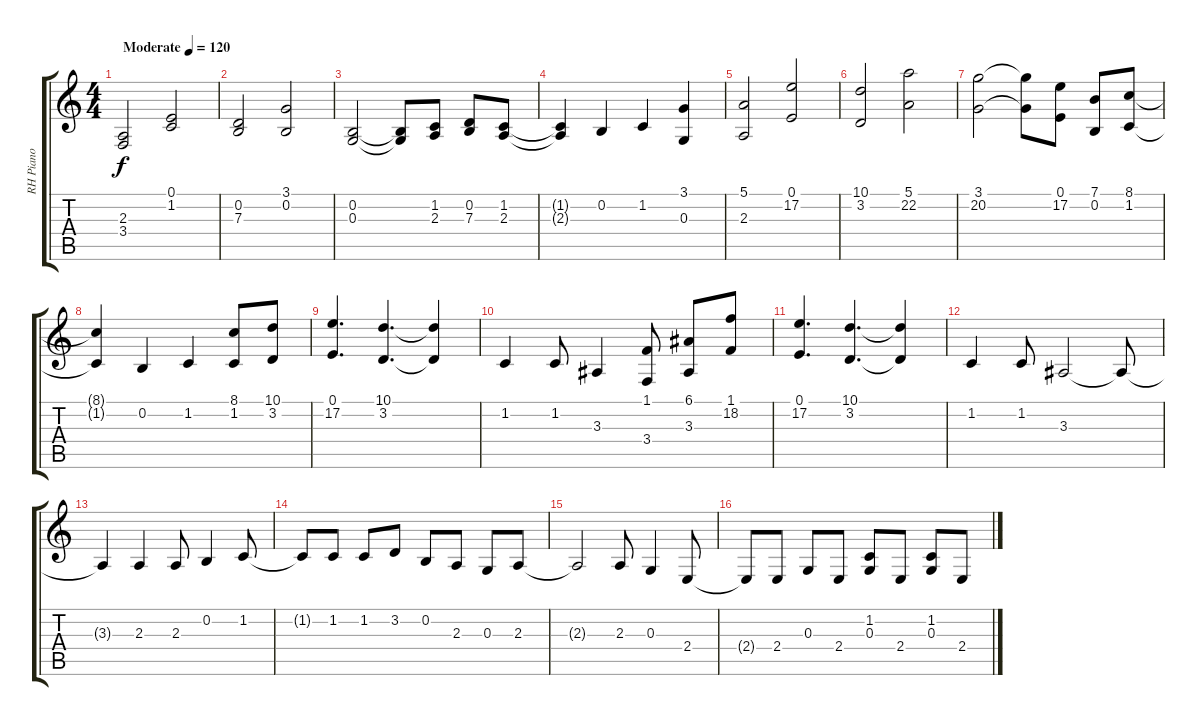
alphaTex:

\track ("RH Piano" "RH Piano") {instrument acousticgrandpiano}
\staff {score tabs}
\tuning (E4 B3 G3 D3 A2 E2) {hide}
\ts (4 4)
\tempo (120 "Moderate")
\clef g2
\ks c
(2.3 3.4).2{dy f instrument acousticgrandpiano} (0.1 1.2).2 |
(0.2 7.3).2 (3.1 0.2).2 |
(0.2 0.3).2 (0.2{t} 0.3{t}).8 (1.2 2.3).8 (0.2 7.3).8 (1.2 2.3).8 |
(1.2{t} 2.3{t}).4 0.2.4 1.2.4 (3.1 0.3).4 |
(5.1 2.3).2 (0.1 17.2).2 |
(10.1 3.2).2 (5.1 22.2).2 |
(3.1 20.2).2 (3.1{t} 20.2{t}).8 (0.1 17.2).8 (7.1 0.2).8 (8.1 1.2).8 |
(8.1{t} 1.2{t}).4 0.2.4 1.2.4 (8.1 1.2).8 (10.1 3.2).8 |
(0.1 17.2).4{d} (10.1 3.2).4{d} (10.1{t} 3.2{t}).4 |
1.2.4 1.2.8 3.3.4 (1.1 3.4).8 (6.1 3.3).8 (1.1 18.2).8 |
(0.1 17.2).4{d} (10.1 3.2).4{d} (10.1{t} 3.2{t}).4 |
1.2.4 1.2.8 3.3.2 3.3{t}.8 |
3.3{t}.4 2.3.4 2.3.8 0.2.4 1.2.8 |
1.2{t}.8 1.2.8 1.2.8 3.2.8 0.2.8 2.3.8 0.3.8 2.3.8 |
2.3{t}.2 2.3.8 0.3.4 2.4.8 |
2.4{t}.8 2.4.8 0.3.8 2.4.8 (1.2 0.3).8 2.4.8 (1.2 0.3).8 2.4.8
